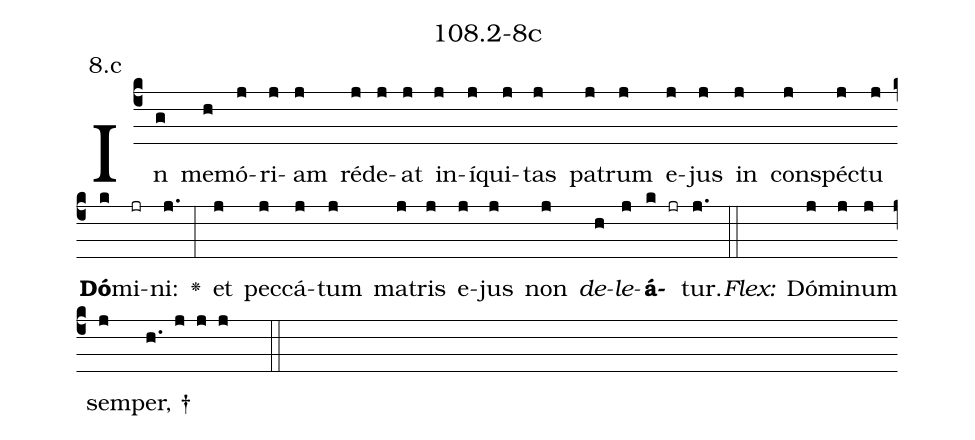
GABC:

name: 108.2-8c;
annotation: 8.c;
%%
(c4)In(g) me(h)mó(j)ri(j)am(j) réd(j)e(j)at(j) in(j)í(j)qui(j)tas(j) pa(j)trum(j) e(j)jus(j) in(j) con(j)spéc(j)tu(j) <b>Dó</b>(k)mi(jr)ni:(j.) <v>\greheightstar</v>(:) et(j) pec(j)cá(j)tum(j) ma(j)tris(j) e(j)jus(j) non(j) <i>de</i>(h)<i>le</i>(j)<b>á</b>(k jr)tur.(j.) (::)
<i>Flex:</i>()  Dó(j)mi(j)num(j) sem(j)per, †(h. j j j  ::)

%E(j) u(j) o(h) u(j) a(k) e.(j.) (::)
